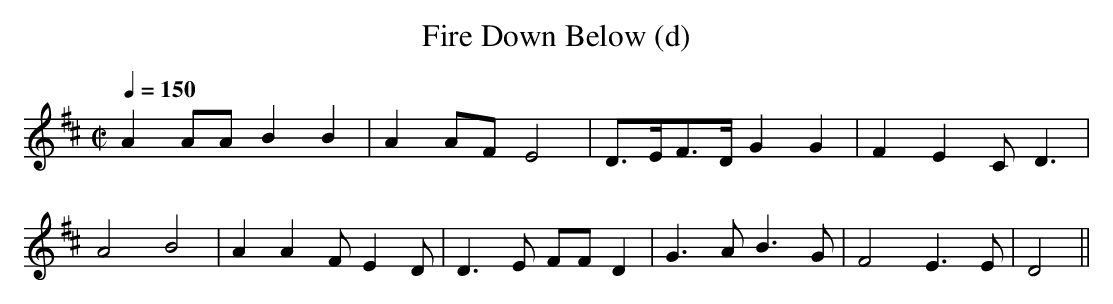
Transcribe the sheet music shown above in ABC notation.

X:1
T:Fire Down Below (d)
M:C|
L:1/8
Q:1/4=150
K:D
A2AA B2B2|A2AF E4|D>EF>D G2G2|F2E2 CD3|
A4 B4|A2A2 FE2D|D3E FFD2|G3A B3G|F4 E3E|D4||
